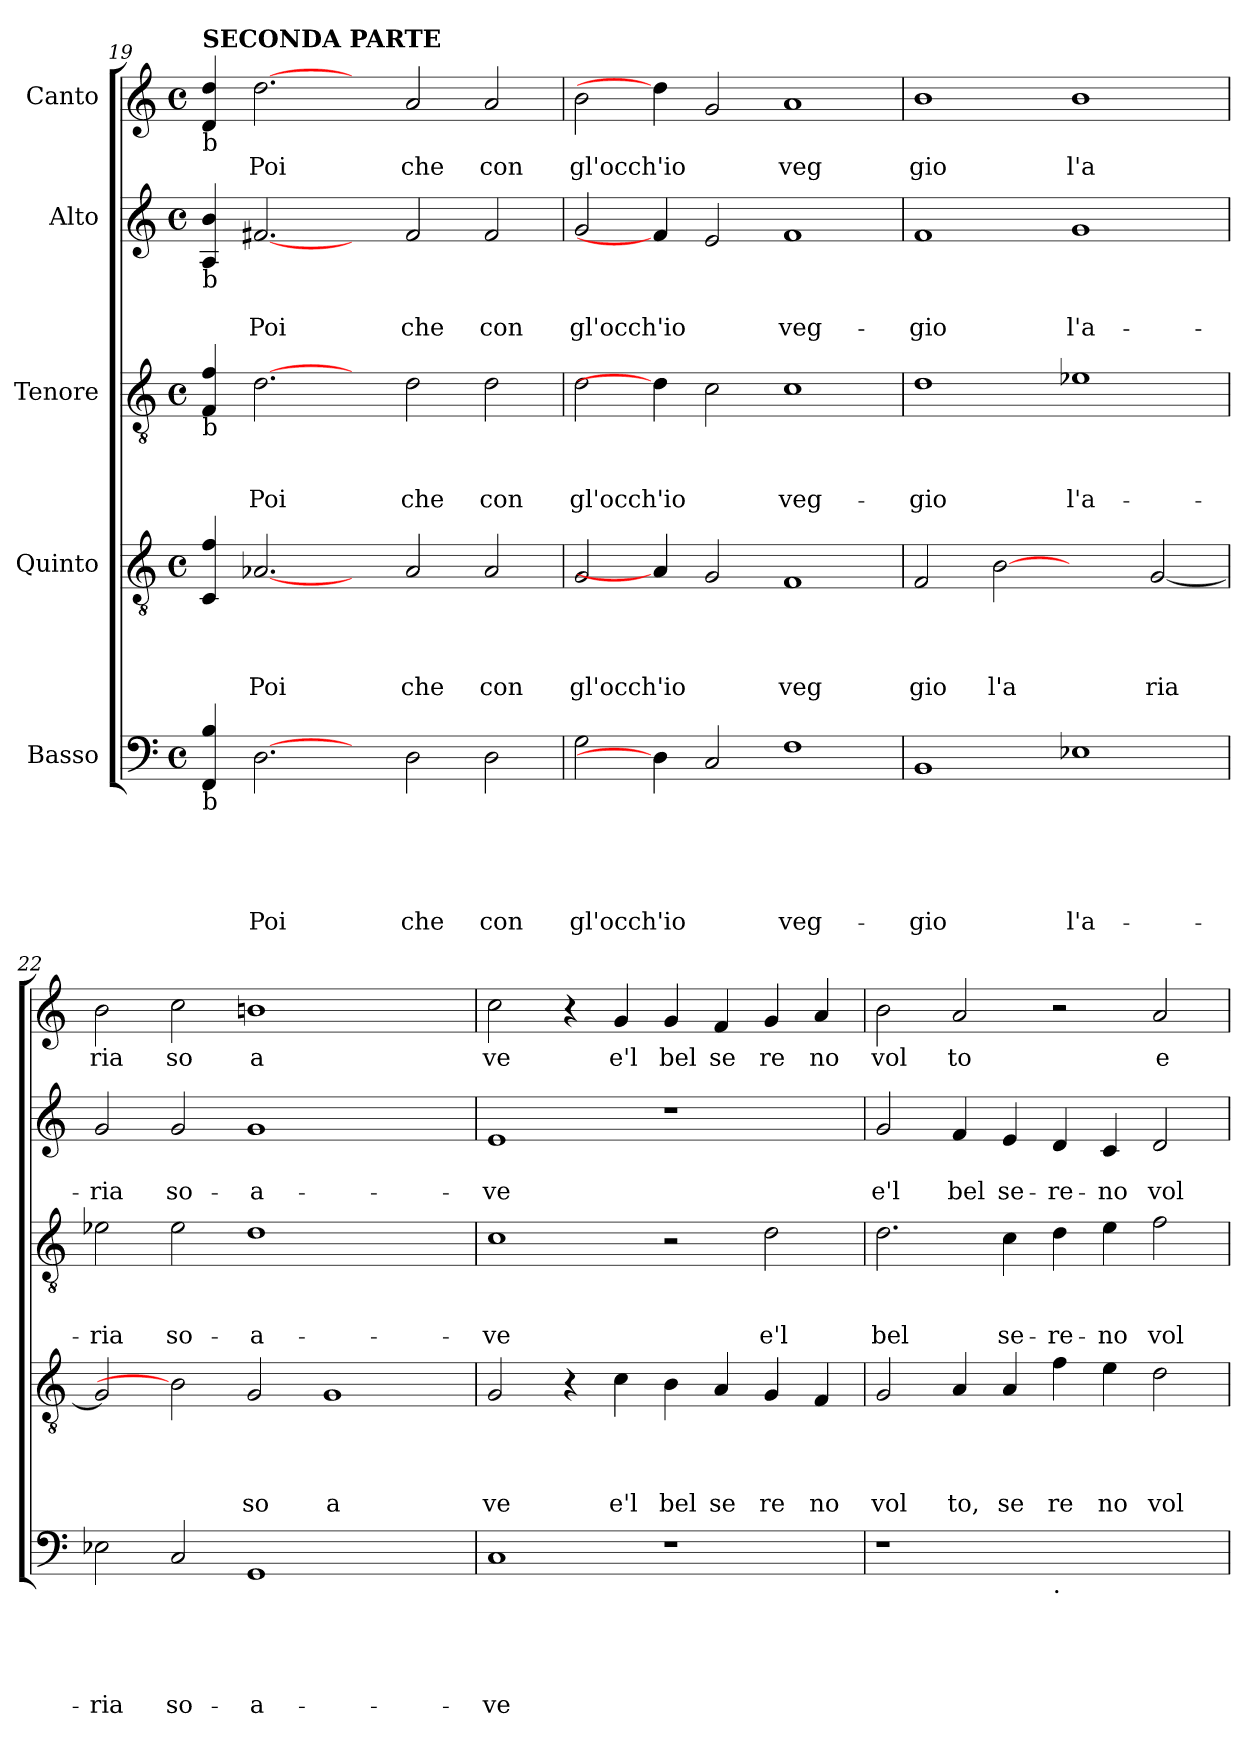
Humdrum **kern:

**kern	**text	**text	**text	**text	**text	**kern	**text	**text	**text	**text	**kern	**text	**text	**text	**kern	**text	**text	**kern	**text
*part5	*part5	*part5	*part5	*part5	*part5	*part4	*part4	*part4	*part4	*part4	*part3	*part3	*part3	*part3	*part2	*part2	*part2	*part1	*part1
*staff5	*staff5	*staff5	*staff5	*staff5	*staff5	*staff4	*staff4	*staff4	*staff4	*staff4	*staff3	*staff3	*staff3	*staff3	*staff2	*staff2	*staff2	*staff1	*staff1
*I"Basso	*	*	*	*	*	*I"Quinto	*	*	*	*	*I"Tenore	*	*	*	*I"Alto	*	*	*I"Canto	*
!!LO:LB:g=z
*clefF4	*	*	*	*	*	*clefGv2	*	*	*	*	*clefGv2	*	*	*	*clefG2	*	*	*clefG2	*
*k[]	*	*	*	*	*	*k[]	*	*	*	*	*k[]	*	*	*	*k[]	*	*	*k[]	*
*C:	*	*	*	*	*	*C:	*	*	*	*	*C:	*	*	*	*C:	*	*	*C:	*
*M4/4	*	*	*	*	*	*M4/4	*	*	*	*	*M4/4	*	*	*	*M4/4	*	*	*M4/4	*
*met(c)	*	*	*	*	*	*met(c)	*	*	*	*	*met(c)	*	*	*	*met(c)	*	*	*met(c)	*
=19	=19	=19	=19	=19	=19	=19	=19	=19	=19	=19	=19	=19	=19	=19	=19	=19	=19	=19	=19
!	!	!	!	!	!	!	!	!	!	!	!	!	!	!	!	!	!	!LO:TX:a:B:t=SECONDA PARTE	!
!	!	!	!	!	!	!	!	!	!	!	!	!	!	!	!	!	!	!LO:TX:b:t=b	!
!	!	!	!	!	!	!	!	!	!	!	!	!	!	!	!LO:TX:b:t=b	!	!	!	!
!	!	!	!	!	!	!	!	!	!	!	!LO:TX:b:t=b	!	!	!	!	!	!	!	!
!LO:TX:b:t=b	!	!	!	!	!	!	!	!	!	!	!	!	!	!	!	!	!	!	!
4FF/ 4B/	.	.	.	.	.	4C/ 4f/	.	.	.	.	4F/ 4f/	.	.	.	4A/ 4b/	.	.	4d/ 4dd/	.
!	!	!	!	!	!LO:LY:b	!	!	!	!	!LO:LY:b	!	!	!	!LO:LY:b	!	!	!LO:LY:b	!	!LO:LY:b
[2.D	.	.	.	.	Poi	[2.A-X	.	.	.	Poi	[2.d	.	.	Poi	[2.f#X	.	Poi	[2.dd	Poi
4ryy	.	.	.	.	.	4ryy	.	.	.	.	4ryy	.	.	.	4ryy	.	.	4ryy	.
!	!	!	!	!	!LO:LY:b	!	!	!	!	!LO:LY:b	!	!	!	!LO:LY:b	!	!	!LO:LY:b	!	!LO:LY:b
2D\	.	.	.	.	che	2A-/	.	.	.	che	2d\	.	.	che	2f#/	.	che	2a/	che
!	!	!	!	!	!LO:LY:b	!	!	!	!	!LO:LY:b	!	!	!	!LO:LY:b	!	!	!LO:LY:b	!	!LO:LY:b
2D\	.	.	.	.	con	2A-/	.	.	.	con	2d\	.	.	con	2f#/	.	con	2a/	con
=20	=20	=20	=20	=20	=20	=20	=20	=20	=20	=20	=20	=20	=20	=20	=20	=20	=20	=20	=20
!	!	!	!	!	!LO:LY:b	!	!	!	!	!LO:LY:b	!	!	!	!LO:LY:b	!	!	!LO:LY:b	!	!LO:LY:b
2G\	.	.	.	.	gl'occh'io	2G/	.	.	.	gl'occh'io	2d\	.	.	gl'occh'io	2g/	.	gl'occh'io	2b\	gl'occh'io
4D]	.	.	.	.	.	4A-]	.	.	.	.	4d]	.	.	.	4f#]	.	.	4dd]	.
2C/	.	.	.	.	.	2G/	.	.	.	.	2c\	.	.	.	2e/	.	.	2g/	.
!	!	!	!	!	!LO:LY:b	!	!	!	!	!LO:LY:b	!	!	!	!LO:LY:b	!	!	!LO:LY:b	!	!LO:LY:b
1F	.	.	.	.	veg-	1F	.	.	.	veg	1c	.	.	veg-	1f	.	veg-	1a	veg
=21	=21	=21	=21	=21	=21	=21	=21	=21	=21	=21	=21	=21	=21	=21	=21	=21	=21	=21	=21
!	!	!	!	!	!LO:LY:b	!	!	!	!	!LO:LY:b	!	!	!	!LO:LY:b	!	!	!LO:LY:b	!	!LO:LY:b
1BB	.	.	.	.	-gio	2F/	.	.	.	gio	1d	.	.	-gio	1f	.	-gio	1b	gio
!	!	!	!	!	!	!	!	!	!	!LO:LY:b	!	!	!	!	!	!	!	!	!
.	.	.	.	.	.	[2B	.	.	.	l'a	.	.	.	.	.	.	.	.	.
!	!	!	!	!	!LO:LY:b	!	!	!	!	!	!	!	!	!LO:LY:b	!	!	!LO:LY:b	!	!LO:LY:b
1E-X	.	.	.	.	l'a-	2ryy	.	.	.	.	1e-X	.	.	l'a-	1g	.	l'a-	1b	l'a
!	!	!	!	!	!	!	!	!	!	!LO:LY:b	!	!	!	!	!	!	!	!	!
.	.	.	.	.	.	[<2G/	.	.	.	ria	.	.	.	.	.	.	.	.	.
=22	=22	=22	=22	=22	=22	=22	=22	=22	=22	=22	=22	=22	=22	=22	=22	=22	=22	=22	=22
!	!	!	!	!	!LO:LY:b	!	!	!	!	!	!	!	!	!LO:LY:b	!	!	!LO:LY:b	!	!LO:LY:b
2E-X\	.	.	.	.	-ria	2G/]	.	.	.	.	2e-X\	.	.	-ria	2g/	.	-ria	2b\	ria
!	!	!	!	!	!LO:LY:b	!	!	!	!	!	!	!	!	!LO:LY:b	!	!	!LO:LY:b	!	!LO:LY:b
2C/	.	.	.	.	so-	2B]	.	.	.	.	2e-\	.	.	so-	2g/	.	so-	2cc\	so
!	!	!	!	!	!LO:LY:b	!	!	!	!	!LO:LY:b	!	!	!	!LO:LY:b	!	!	!LO:LY:b	!	!LO:LY:b
1GG	.	.	.	.	-a-	2G/	.	.	.	so	1d	.	.	-a-	1g	.	-a-	1bn	a
!	!	!	!	!	!	!	!	!	!	!LO:LY:b	!	!	!	!	!	!	!	!	!
.	.	.	.	.	.	1G	.	.	.	a	.	.	.	.	.	.	.	.	.
2ryy	.	.	.	.	.	.	.	.	.	.	2ryy	.	.	.	2ryy	.	.	2ryy	.
=23	=23	=23	=23	=23	=23	=23	=23	=23	=23	=23	=23	=23	=23	=23	=23	=23	=23	=23	=23
!	!	!	!	!	!LO:LY:b	!	!	!	!	!LO:LY:b	!	!	!	!LO:LY:b	!	!	!LO:LY:b	!	!LO:LY:b
1C	.	.	.	.	-ve	2G/	.	.	.	ve	1c	.	.	-ve	1e	.	-ve	2cc\	ve
.	.	.	.	.	.	4r	.	.	.	.	.	.	.	.	.	.	.	4r	.
!	!	!	!	!	!	!	!	!	!	!LO:LY:b	!	!	!	!	!	!	!	!	!LO:LY:b
.	.	.	.	.	.	4c\	.	.	.	e'l	.	.	.	.	.	.	.	4g/	e'l
!	!	!	!	!	!	!	!	!	!	!LO:LY:b	!	!	!	!	!	!	!	!	!LO:LY:b
1r	.	.	.	.	.	4B\	.	.	.	bel	2r	.	.	.	1r	.	.	4g/	bel
!	!	!	!	!	!	!	!	!	!	!LO:LY:b	!	!	!	!	!	!	!	!	!LO:LY:b
.	.	.	.	.	.	4A/	.	.	.	se	.	.	.	.	.	.	.	4f/	se
!	!	!	!	!	!	!	!	!	!	!LO:LY:b	!	!	!	!LO:LY:b	!	!	!	!	!LO:LY:b
.	.	.	.	.	.	4G/	.	.	.	re	2d\	.	.	e'l	.	.	.	4g/	re
!	!	!	!	!	!	!	!	!	!	!LO:LY:b	!	!	!	!	!	!	!	!	!LO:LY:b
.	.	.	.	.	.	4F/	.	.	.	no	.	.	.	.	.	.	.	4a/	no
=24	=24	=24	=24	=24	=24	=24	=24	=24	=24	=24	=24	=24	=24	=24	=24	=24	=24	=24	=24
!	!	!	!	!	!	!	!	!	!	!LO:LY:b	!	!	!	!LO:LY:b	!	!	!LO:LY:b	!	!LO:LY:b
1r	.	.	.	.	.	2G/	.	.	.	vol	2.d\	.	.	bel	2g/	.	e'l	2b\	vol
!	!	!	!	!	!	!	!	!	!	!LO:LY:b	!	!	!	!	!	!	!LO:LY:b	!	!LO:LY:b
.	.	.	.	.	.	4A/	.	.	.	to,	.	.	.	.	4f/	.	bel	2a/	to
!	!	!	!	!	!	!	!	!	!	!LO:LY:b	!	!	!	!LO:LY:b	!	!	!LO:LY:b	!	!
.	.	.	.	.	.	4A/	.	.	.	se	4c\	.	.	se-	4e/	.	se-	.	.
!LO:TX:b:t=.	!	!	!	!	!	!	!	!	!	!	!	!	!	!	!	!	!	!	!
!	!	!	!	!	!	!	!	!	!	!LO:LY:b	!	!	!	!LO:LY:b	!	!	!LO:LY:b	!	!
1ryy	.	.	.	.	.	4f\	.	.	.	re	4d\	.	.	-re-	4d/	.	-re-	2r	.
!	!	!	!	!	!	!	!	!	!	!LO:LY:b	!	!	!	!LO:LY:b	!	!	!LO:LY:b	!	!
.	.	.	.	.	.	4e\	.	.	.	no	4e\	.	.	-no	4c/	.	-no	.	.
!	!	!	!	!	!	!	!	!	!	!LO:LY:b	!	!	!	!LO:LY:b	!	!	!LO:LY:b	!	!LO:LY:b
.	.	.	.	.	.	2d\	.	.	.	vol	2f\	.	.	vol-	2d/	.	vol-	2a/	e
=	=	=	=	=	=	=	=	=	=	=	=	=	=	=	=	=	=	=	=
*-	*-	*-	*-	*-	*-	*-	*-	*-	*-	*-	*-	*-	*-	*-	*-	*-	*-	*-	*-
